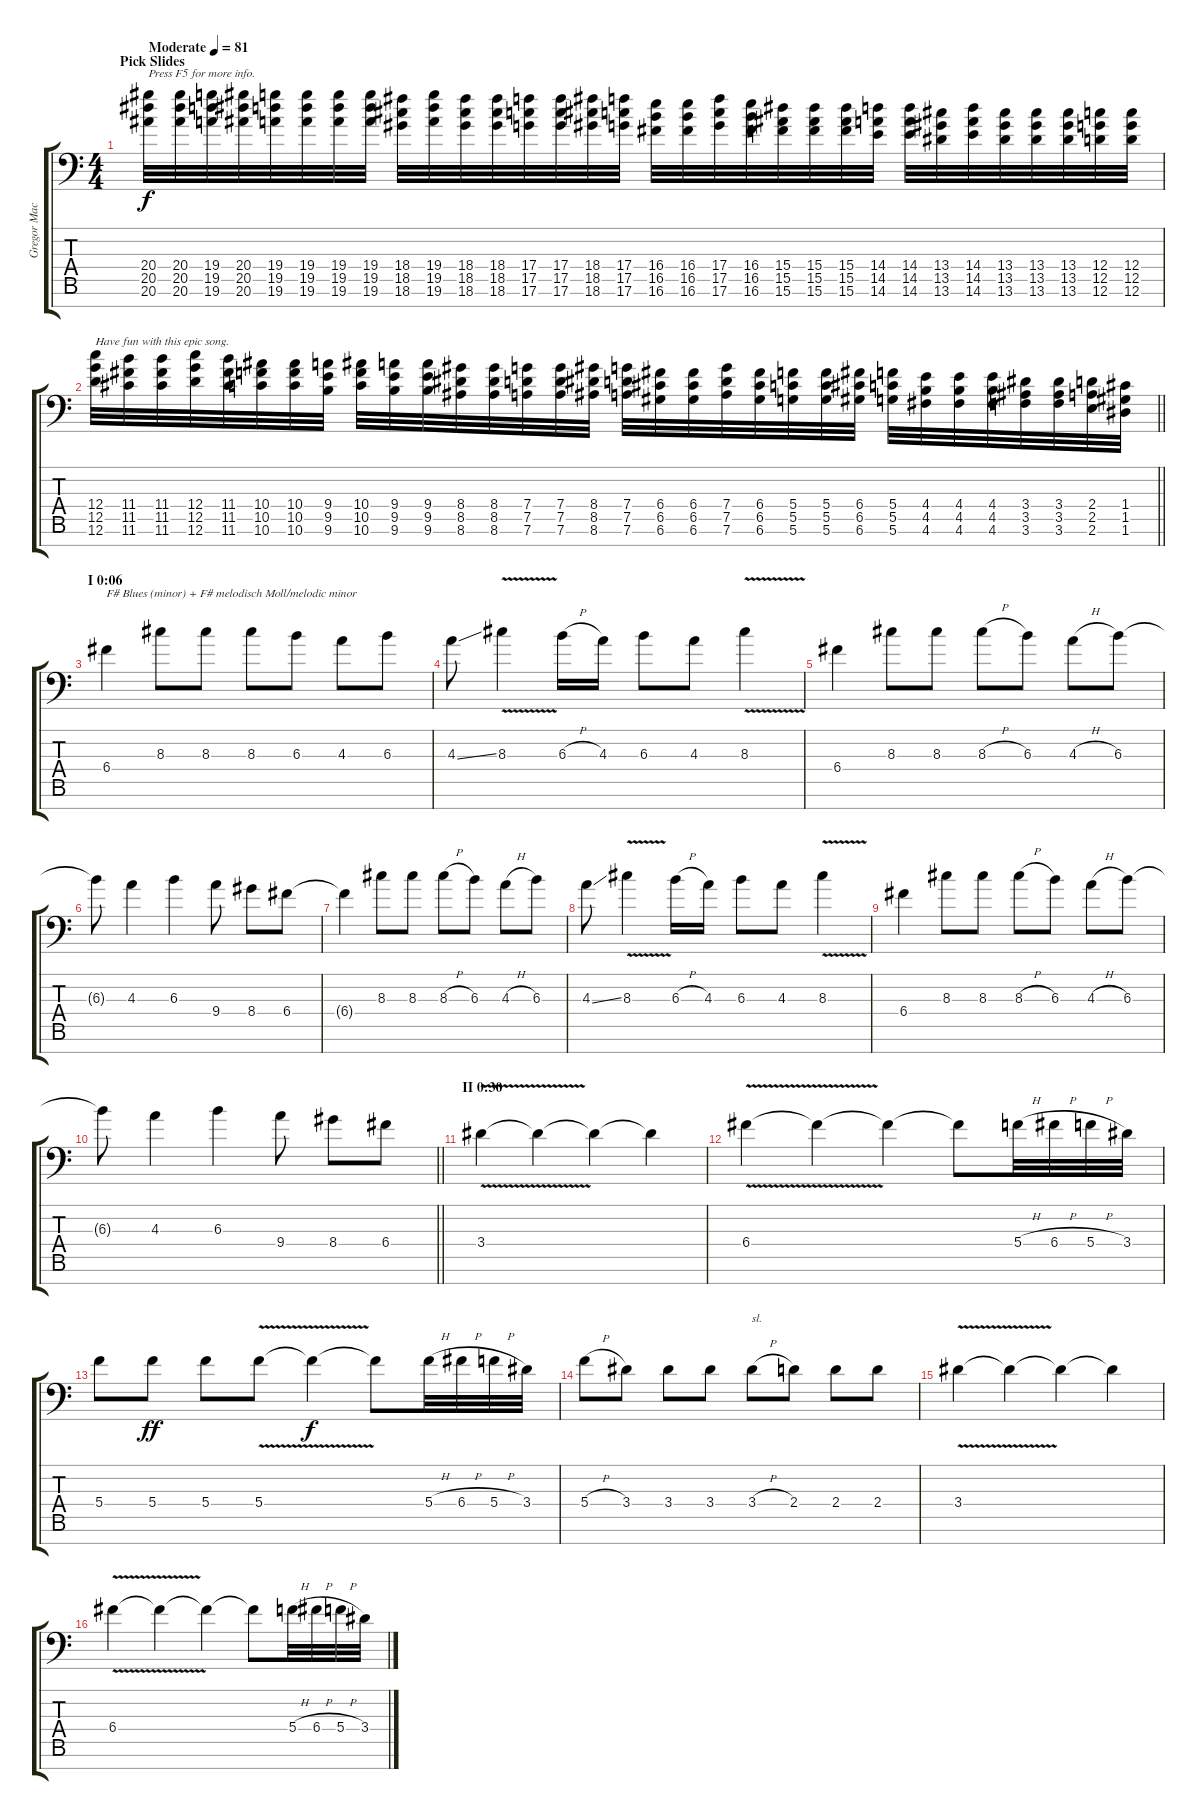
\track ("Gregor Mackintosh (lead guitar) A-Tuning" "Gregor Mac") {instrument distortionguitar}
\staff {score tabs}
\tuning (D4 A3 F3 C3 G2 D2 A1) {hide}
\ts (4 4)
\section ("" "Pick Slides")
\tempo (81 "Moderate")
\clef f4
\ks c
(20.4 20.5 20.6).32{txt "Press F5 for more info." dy f instrument guitarfretnoise} (20.4 20.5 20.6).32 (19.4 19.5 19.6).32 (20.4 20.5 20.6).32 (19.4 19.5 19.6).32 (19.4 19.5 19.6).32 (19.4 19.5 19.6).32 (19.4 19.5 19.6).32 (18.4 18.5 18.6).32 (19.4 19.5 19.6).32 (18.4 18.5 18.6).32 (18.4 18.5 18.6).32 (17.4 17.5 17.6).32 (17.4 17.5 17.6).32 (18.4 18.5 18.6).32 (17.4 17.5 17.6).32 (16.4 16.5 16.6).32 (16.4 16.5 16.6).32 (17.4 17.5 17.6).32 (16.4 16.5 16.6).32 (15.4 15.5 15.6).32 (15.4 15.5 15.6).32 (15.4 15.5 15.6).32 (14.4 14.5 14.6).32 (14.4 14.5 14.6).32 (13.4 13.5 13.6).32 (14.4 14.5 14.6).32 (13.4 13.5 13.6).32 (13.4 13.5 13.6).32 (13.4 13.5 13.6).32 (12.4 12.5 12.6).32 (12.4 12.5 12.6).32 |
\barLineRight lightlight
(12.4 12.5 12.6).32{txt "Have fun with this epic song."} (11.4 11.5 11.6).32 (11.4 11.5 11.6).32 (12.4 12.5 12.6).32 (11.4 11.5 11.6).32 (10.4 10.5 10.6).32 (10.4 10.5 10.6).32 (9.4 9.5 9.6).32 (10.4 10.5 10.6).32 (9.4 9.5 9.6).32 (9.4 9.5 9.6).32 (8.4 8.5 8.6).32 (8.4 8.5 8.6).32 (7.4 7.5 7.6).32 (7.4 7.5 7.6).32 (8.4 8.5 8.6).32 (7.4 7.5 7.6).32 (6.4 6.5 6.6).32 (6.4 6.5 6.6).32 (7.4 7.5 7.6).32 (6.4 6.5 6.6).32 (5.4 5.5 5.6).32 (5.4 5.5 5.6).32 (6.4 6.5 6.6).32 (5.4 5.5 5.6).32 (4.4 4.5 4.6).32 (4.4 4.5 4.6).32 (4.4 4.5 4.6).32 (3.4 3.5 3.6).32 (3.4 3.5 3.6).32 (2.4 2.5 2.6).32 (1.4 1.5 1.6).32 |
\section ("" "I 0:06")
6.4.4{txt "F# Blues (minor) + F# melodisch Moll/melodic minor" instrument distortionguitar} 8.3.8 8.3.8 8.3.8 6.3.8 4.3.8 6.3.8 |
4.3{ss}.8 8.3{v}.4 6.3{h}.16 4.3.16 6.3.8 4.3.8 8.3{v}.4 |
6.4.4 8.3.8 8.3.8 8.3{h}.8 6.3.8 4.3{h}.8 6.3.8 |
6.3{t}.8 4.3.4 6.3.4 9.4.8 8.4.8 6.4.8 |
6.4{t}.4 8.3.8 8.3.8 8.3{h}.8 6.3.8 4.3{h}.8 6.3.8 |
4.3{ss}.8 8.3{v}.4 6.3{h}.16 4.3.16 6.3.8 4.3.8 8.3{v}.4 |
6.4.4 8.3.8 8.3.8 8.3{h}.8 6.3.8 4.3{h}.8 6.3.8 |
\barLineRight lightlight
6.3{t}.8 4.3.4 6.3.4 9.4.8 8.4.8 6.4.8 |
\section ("" "II 0:30")
3.4{v}.4 3.4{t}.4 3.4{t}.4 3.4{t}.4 |
6.4{v}.4 6.4{t}.4 6.4{t}.4 6.4{t}.8 5.4{h}.32 6.4{h}.32 5.4{h}.32 3.4.32 |
5.4.8 5.4.8{dy ff} 5.4.8 5.4{v}.8 5.4{t}.4{dy f} 5.4{t}.8 5.4{h}.32 6.4{h}.32 5.4{h}.32 3.4.32 |
5.4{h}.8 3.4.8 3.4.8 3.4.8 3.4{h}.8{txt "sl."} 2.4.8 2.4.8 2.4.8 |
3.4{v}.4 3.4{t}.4 3.4{t}.4 3.4{t}.4 |
6.4{v}.4 6.4{t}.4 6.4{t}.4 6.4{t}.8 5.4{h}.32 6.4{h}.32 5.4{h}.32 3.4.32
